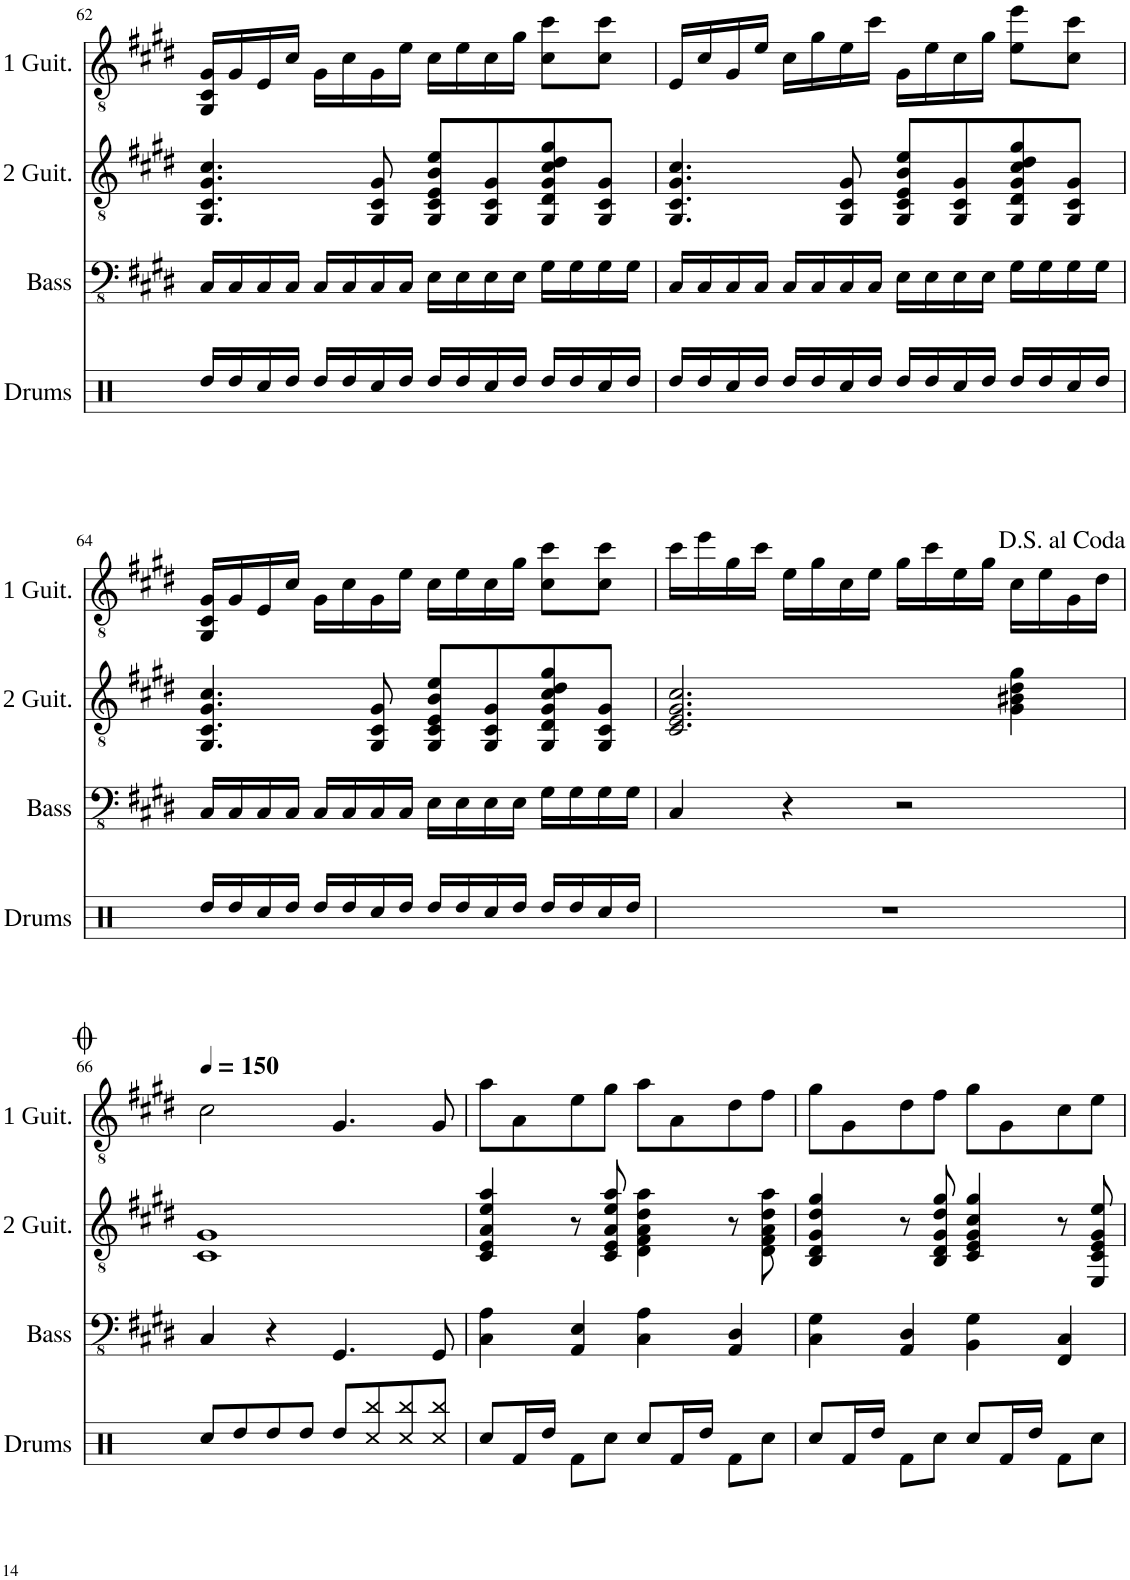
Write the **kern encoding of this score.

**kern	**kern	**kern
*part3	*part2	*part1
*staff3	*staff2	*staff1
*I"Bass Guitar	*I"Second Guitar	*I"First Guitar
*I'Bass	*I'2 Guit.	*I'1 Guit.
!!LO:PB:g=z
*clefFv4	*clefGv2	*clefGv2
*k[f#c#g#d#]	*k[f#c#g#d#]	*k[f#c#g#d#]
*M4/4	*M4/4	*M4/4
=62	=62	=62
16CC#/LL	4.GG#/ 4.C#/ 4.G#/ 4.c#/	16GG#/ 16C#/ 16G#/LL
16CC#/	.	16G#/
16CC#/	.	16E/
16CC#/JJ	.	16c#/JJ
16CC#/LL	.	16G#\LL
16CC#/	.	16c#\
16CC#/	8GG#/ 8C#/ 8G#/	16G#\
16CC#/JJ	.	16e\JJ
16EE\LL	8GG#/ 8C#/ 8E/ 8B/ 8e/L	16c#\LL
16EE\	.	16e\
16EE\	8GG#/ 8C#/ 8G#/	16c#\
16EE\JJ	.	16g#\JJ
16GG#\LL	8GG#/ 8D#/ 8G#/ 8c#/ 8d#/ 8g#/	8c#\ 8cc#\L
16GG#\	.	.
16GG#\	8GG#/ 8C#/ 8G#/J	8c#\ 8cc#\J
16GG#\JJ	.	.
=63	=63	=63
16CC#/LL	4.GG#/ 4.C#/ 4.G#/ 4.c#/	16E/LL
16CC#/	.	16c#/
16CC#/	.	16G#/
16CC#/JJ	.	16e/JJ
16CC#/LL	.	16c#\LL
16CC#/	.	16g#\
16CC#/	8GG#/ 8C#/ 8G#/	16e\
16CC#/JJ	.	16cc#\JJ
16EE\LL	8GG#/ 8C#/ 8E/ 8B/ 8e/L	16G#\LL
16EE\	.	16e\
16EE\	8GG#/ 8C#/ 8G#/	16c#\
16EE\JJ	.	16g#\JJ
16GG#\LL	8GG#/ 8D#/ 8G#/ 8c#/ 8d#/ 8g#/	8e\ 8ee\L
16GG#\	.	.
16GG#\	8GG#/ 8C#/ 8G#/J	8c#\ 8cc#\J
16GG#\JJ	.	.
!!LO:LB:g=z
=64	=64	=64
16CC#/LL	4.GG#/ 4.C#/ 4.G#/ 4.c#/	16GG#/ 16C#/ 16G#/LL
16CC#/	.	16G#/
16CC#/	.	16E/
16CC#/JJ	.	16c#/JJ
16CC#/LL	.	16G#\LL
16CC#/	.	16c#\
16CC#/	8GG#/ 8C#/ 8G#/	16G#\
16CC#/JJ	.	16e\JJ
16EE\LL	8GG#/ 8C#/ 8E/ 8B/ 8e/L	16c#\LL
16EE\	.	16e\
16EE\	8GG#/ 8C#/ 8G#/	16c#\
16EE\JJ	.	16g#\JJ
16GG#\LL	8GG#/ 8D#/ 8G#/ 8c#/ 8d#/ 8g#/	8c#\ 8cc#\L
16GG#\	.	.
16GG#\	8GG#/ 8C#/ 8G#/J	8c#\ 8cc#\J
16GG#\JJ	.	.
=65	=65	=65
4CC#/	2.C#/ 2.E/ 2.G#/ 2.c#/	16cc#\LL
.	.	16ee\
.	.	16g#\
.	.	16cc#\JJ
4r	.	16e\LL
.	.	16g#\
.	.	16c#\
.	.	16e\JJ
2r	.	16g#\LL
.	.	16cc#\
.	.	16e\
.	.	16g#\JJ
.	4G#\ 4B#X\ 4d#\ 4g#\	16c#\LL
.	.	16e\
.	.	16G#\
.	.	16d#\JJ
!!LO:LB:g=z
=66	=66	=66
*	*	*MM150
4CC#/	1C# 1G#	2c#\
4r	.	.
4.GGG#/	.	4.G#/
8GGG#/	.	8G#/
=67	=67	=67
4CC#\ 4AA\	4C#/ 4E/ 4A/ 4e/ 4a/	8a\L
.	.	8A\
4AAA/ 4EE/	8r	8e\
.	8C#/ 8E/ 8A/ 8e/ 8a/	8g#\J
4CC#\ 4AA\	4D#\ 4F#\ 4A\ 4d#\ 4a\	8a\L
.	.	8A\
4AAA/ 4DD#/	8r	8d#\
.	8D#\ 8F#\ 8A\ 8d#\ 8a\	8f#\J
=68	=68	=68
4CC#\ 4GG#\	4BB/ 4D#/ 4G#/ 4d#/ 4g#/	8g#\L
.	.	8G#\
4AAA/ 4DD#/	8r	8d#\
.	8BB/ 8D#/ 8G#/ 8d#/ 8g#/	8f#\J
4BBB\ 4GG#\	4C#/ 4E/ 4G#/ 4c#/ 4g#/	8g#\L
.	.	8G#\
4FFF#/ 4CC#/	8r	8c#\
.	8EE/ 8C#/ 8E/ 8G#/ 8e/	8e\J
=	=	=
*-	*-	*-
